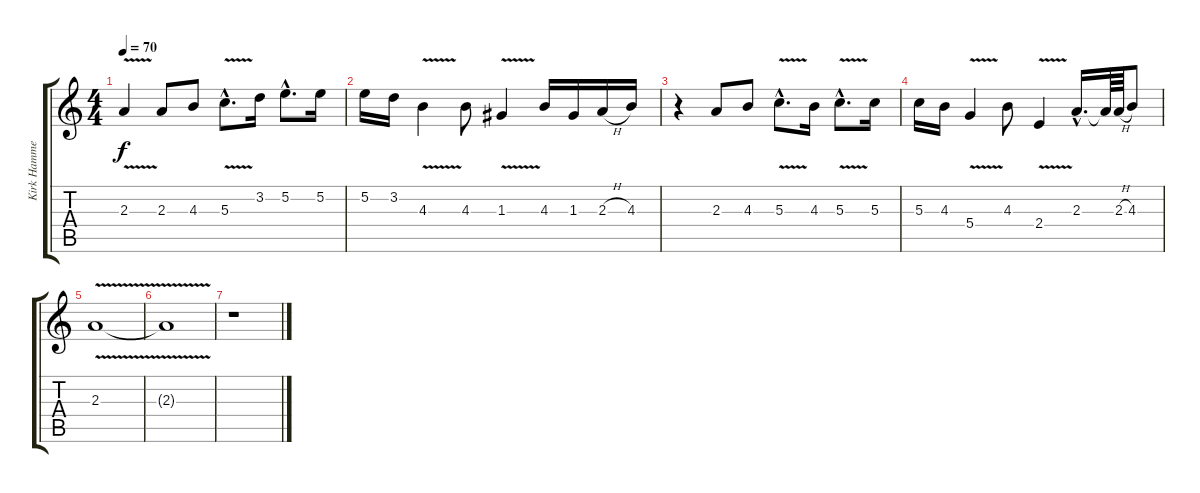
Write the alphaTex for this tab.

\track ("Kirk Hammet (Clean Guitar)" "Kirk Hamme") {instrument electricguitarclean}
\staff {score tabs}
\tuning (E4 B3 G3 D3 A2 E2) {hide}
\ts (4 4)
\tempo 70
\clef g2
\ks c
2.3{v}.4{dy f} 2.3.8 4.3.8 5.3{v hac}.8{d} 3.2.16 5.2{hac}.8{d} 5.2.16 |
5.2.16 3.2.16 4.3{v}.4 4.3.8 1.3{v}.4 4.3.16 1.3.16 2.3{h}.16 4.3.16 |
r.4 2.3.8 4.3.8 5.3{v hac}.8{d} 4.3.16 5.3{v hac}.8{d} 5.3.16 |
5.3.16 4.3.16 5.4{v}.4 4.3.8 2.4{v}.4 2.3{hac}.16{d} 2.3{t}.64 2.3{h}.64 4.3.8 |
2.3{v}.1 |
2.3{t}.1 |
r.1
